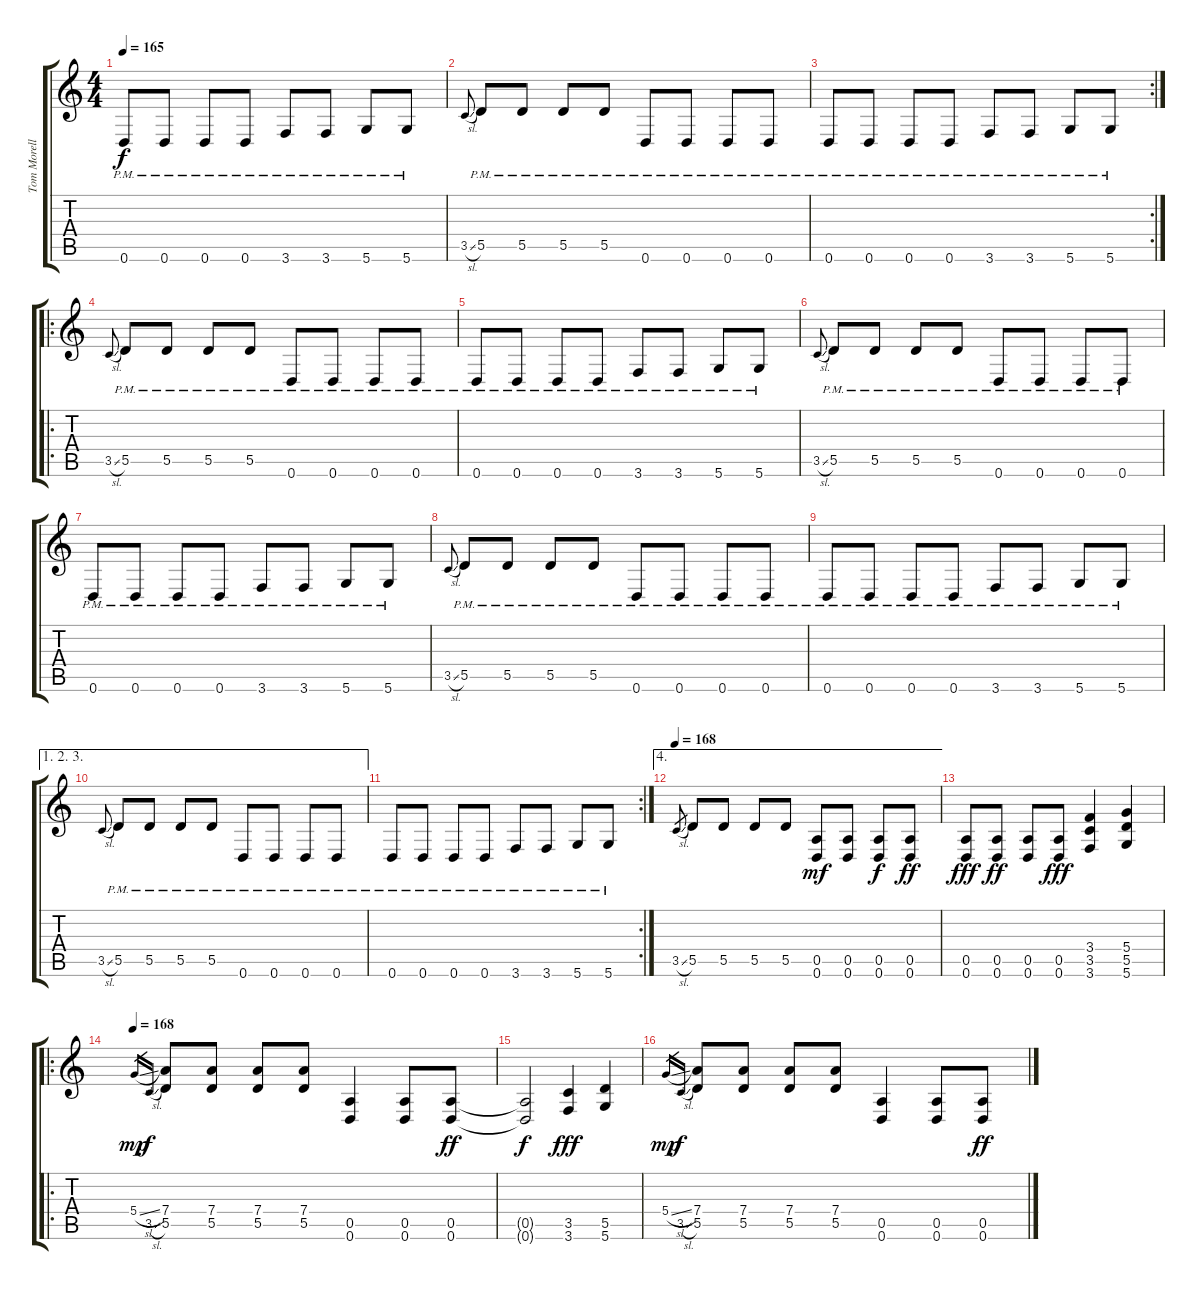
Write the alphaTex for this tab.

\track ("Tom Morello" "Tom Morell") {instrument distortionguitar}
\staff {score tabs}
\tuning (E4 B3 G3 D3 A2 D2) {hide}
\ts (4 4)
\tempo 165
\clef g2
\ks c
0.6{pm}.8{dy f} 0.6{pm}.8 0.6{pm}.8 0.6{pm}.8 3.6{pm}.8 3.6{pm}.8 5.6{pm}.8 5.6{pm}.8 |
3.5{sl}.8{gr onbeat} 5.5{pm}.8 5.5{pm}.8 5.5{pm}.8 5.5{pm}.8 0.6{pm}.8 0.6{pm}.8 0.6{pm}.8 0.6{pm}.8 |
\rc 2
0.6{pm}.8 0.6{pm}.8 0.6{pm}.8 0.6{pm}.8 3.6{pm}.8 3.6{pm}.8 5.6{pm}.8 5.6{pm}.8 |
\ro
3.5{sl}.8{gr onbeat} 5.5{pm}.8 5.5{pm}.8 5.5{pm}.8 5.5{pm}.8 0.6{pm}.8 0.6{pm}.8 0.6{pm}.8 0.6{pm}.8 |
0.6{pm}.8 0.6{pm}.8 0.6{pm}.8 0.6{pm}.8 3.6{pm}.8 3.6{pm}.8 5.6{pm}.8 5.6{pm}.8 |
3.5{sl}.8{gr onbeat} 5.5{pm}.8 5.5{pm}.8 5.5{pm}.8 5.5{pm}.8 0.6{pm}.8 0.6{pm}.8 0.6{pm}.8 0.6{pm}.8 |
0.6{pm}.8 0.6{pm}.8 0.6{pm}.8 0.6{pm}.8 3.6{pm}.8 3.6{pm}.8 5.6{pm}.8 5.6{pm}.8 |
3.5{sl}.8{gr onbeat} 5.5{pm}.8 5.5{pm}.8 5.5{pm}.8 5.5{pm}.8 0.6{pm}.8 0.6{pm}.8 0.6{pm}.8 0.6{pm}.8 |
0.6{pm}.8 0.6{pm}.8 0.6{pm}.8 0.6{pm}.8 3.6{pm}.8 3.6{pm}.8 5.6{pm}.8 5.6{pm}.8 |
\ae (1 2 3)
3.5{sl}.8{gr onbeat} 5.5{pm}.8 5.5{pm}.8 5.5{pm}.8 5.5{pm}.8 0.6{pm}.8 0.6{pm}.8 0.6{pm}.8 0.6{pm}.8 |
\rc 2
0.6{pm}.8 0.6{pm}.8 0.6{pm}.8 0.6{pm}.8 3.6{pm}.8 3.6{pm}.8 5.6{pm}.8 5.6{pm}.8 |
\ae 4
\tempo 168
3.5{sl}.8{gr} 5.5.8 5.5.8 5.5.8 5.5.8 (0.5 0.6).8{dy mf} (0.5 0.6).8 (0.5 0.6).8{dy f} (0.5 0.6).8{dy ff} |
(0.5 0.6).8{dy fff} (0.5 0.6).8{dy ff} (0.5 0.6).8 (0.5 0.6).8{dy fff} (3.4 3.5 3.6).4 (5.4 5.5 5.6).4 |
\ro
\tempo 168
5.4{sl}.16{gr dy mp} 3.5{sl}.16{gr dy f} (7.4 5.5).8 (7.4 5.5).8 (7.4 5.5).8 (7.4 5.5).8 (0.5 0.6).4 (0.5 0.6).8 (0.5 0.6).8{dy ff} |
(0.5{t} 0.6{t}).2{dy f} (3.5 3.6).4{dy fff} (5.5 5.6).4 |
5.4{sl}.16{gr dy mp} 3.5{sl}.16{gr dy f} (7.4 5.5).8 (7.4 5.5).8 (7.4 5.5).8 (7.4 5.5).8 (0.5 0.6).4 (0.5 0.6).8 (0.5 0.6).8{dy ff}
